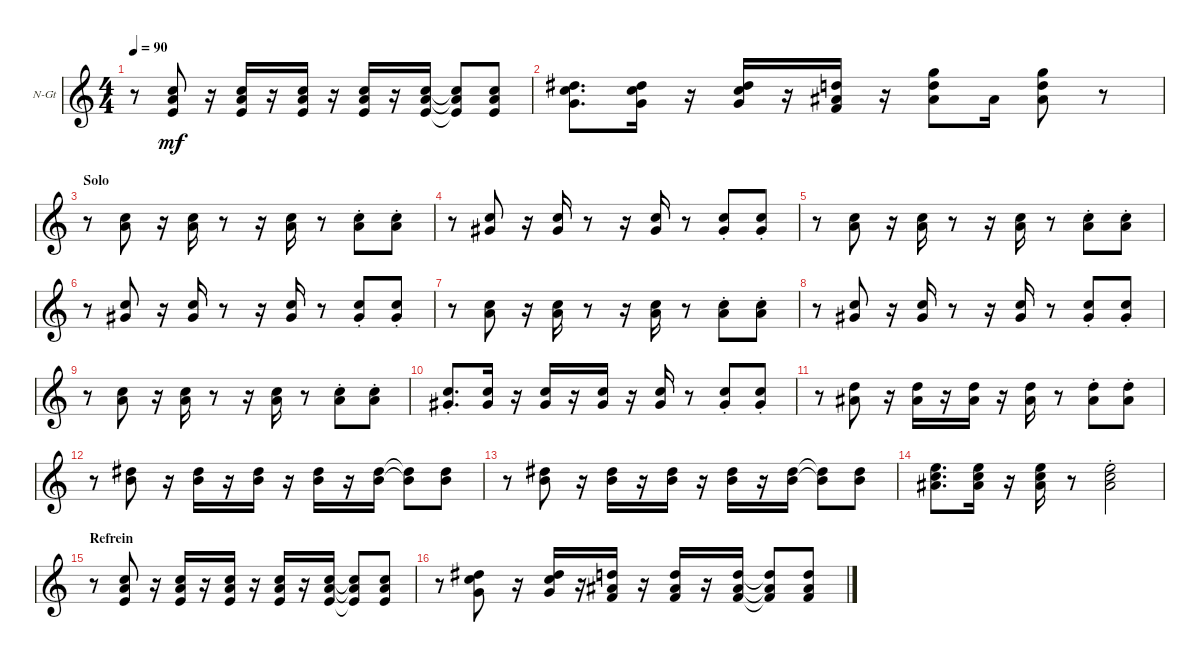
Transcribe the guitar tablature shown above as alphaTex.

\defaultSystemsLayout 4
\bracketExtendMode groupsimilarinstruments
\firstSystemTrackNameOrientation horizontal
\otherSystemsTrackNameOrientation horizontal
\track ("Nylon Guitar" "N-Gt") {instrument acousticguitarnylon}
\staff {score}
\tuning (E4 B3 G3 D3 A2 E2)
\ts (4 4)
\tempo 90
\clef g2
\ks c
r.8{dy mf} (1.2 2.4 2.3).8 r.16 (2.4 2.3 1.2).16 r.16 (1.2 2.4 2.3).16 r.16 (2.4 1.2 2.3).16 r.16 (1.2 2.4 2.3).16 (2.3{t} 2.4{t} 1.2{t}).8 (2.3 2.4 1.2).8 |
(0.3 1.2 13.4).8{d} (0.3 1.2 13.4).16 r.16 (1.2 8.3 5.4).16 r.16 (3.3 3.2 3.4).16 r.16 (3.1 3.3 3.2).8 3.3.16 (3.3 3.2 3.1).8 r.8 |
\section ("" "Solo")
r.8 (1.2 2.3).8 r.16 (2.3 1.2).16 r.8 r.16 (2.3 1.2).16 r.8 (2.3{st} 1.2{st}).8 (2.3{st} 1.2{st}).8 |
r.8 (1.3 1.2).8 r.16 (1.3 1.2).16 r.8 r.16 (1.2 1.3).16 r.8 (1.2{st} 1.3{st}).8 (1.2{st} 1.3{st}).8 |
r.8 (1.2 2.3).8 r.16 (2.3 1.2).16 r.8 r.16 (2.3 1.2).16 r.8 (2.3{st} 1.2{st}).8 (2.3{st} 1.2{st}).8 |
r.8 (1.3 1.2).8 r.16 (1.3 1.2).16 r.8 r.16 (1.2 1.3).16 r.8 (1.2{st} 1.3{st}).8 (1.2{st} 1.3{st}).8 |
r.8 (1.2 2.3).8 r.16 (2.3 1.2).16 r.8 r.16 (2.3 1.2).16 r.8 (2.3{st} 1.2{st}).8 (2.3{st} 1.2{st}).8 |
r.8 (1.3 1.2).8 r.16 (1.3 1.2).16 r.8 r.16 (1.2 1.3).16 r.8 (1.2{st} 1.3{st}).8 (1.2{st} 1.3{st}).8 |
r.8 (1.2 2.3).8 r.16 (2.3 1.2).16 r.8 r.16 (2.3 1.2).16 r.8 (2.3{st} 1.2{st}).8 (2.3{st} 1.2{st}).8 |
(1.2{st} 1.3{st}).8{d} (1.3 1.2).16 r.16 (1.2 1.3).16 r.16 (1.3 1.2).16 r.16 (1.2 1.3).16 r.8 (1.2{st} 1.3{st}).8 (1.3{st} 1.2{st}).8 |
r.8 (3.2 3.3).8 r.16 (3.2 3.3).16 r.16 (3.3 3.2).16 r.16 (3.2 3.3).16 r.8 (3.3{st} 3.2{st}).8 (3.3{st} 3.2{st}).8 |
r.8 (0.2 8.3).8 r.16 (0.2 8.3).16 r.16 (4.2 4.3).16 r.16 (4.2 4.3).16 r.16 (0.2 8.3).16 (0.2{t} 8.3{t}).8 (0.2 8.3).8 |
r.8 (0.2 8.3).8 r.16 (0.2 8.3).16 r.16 (4.2 4.3).16 r.16 (4.2 4.3).16 r.16 (0.2 8.3).16 (0.2{t} 8.3{t}).8 (0.2 8.3).8 |
(1.2 3.3 0.1).8{d} (1.2 0.1 3.3).16 r.16 (3.3 0.1 1.2).16 r.8 (0.1{st} 3.3{st} 1.2{st}).2 |
\section ("" "Refrein")
r.8 (1.2 2.4 2.3).8 r.16 (2.4 2.3 1.2).16 r.16 (1.2 2.4 2.3).16 r.16 (2.4 1.2 2.3).16 r.16 (1.2 2.4 2.3).16 (2.3{t} 2.4{t} 1.2{t}).8 (2.3 2.4 1.2).8 |
r.8 (4.2 5.3 5.4).8 r.16 (4.2 5.3 5.4).16 r.16 (3.4 3.3 3.2).16 r.16 (3.4 3.3 3.2).16 r.16 (3.4 3.3 3.2).16 (3.4{t} 3.3{t} 3.2{t}).8 (3.4 3.3 3.2).8
